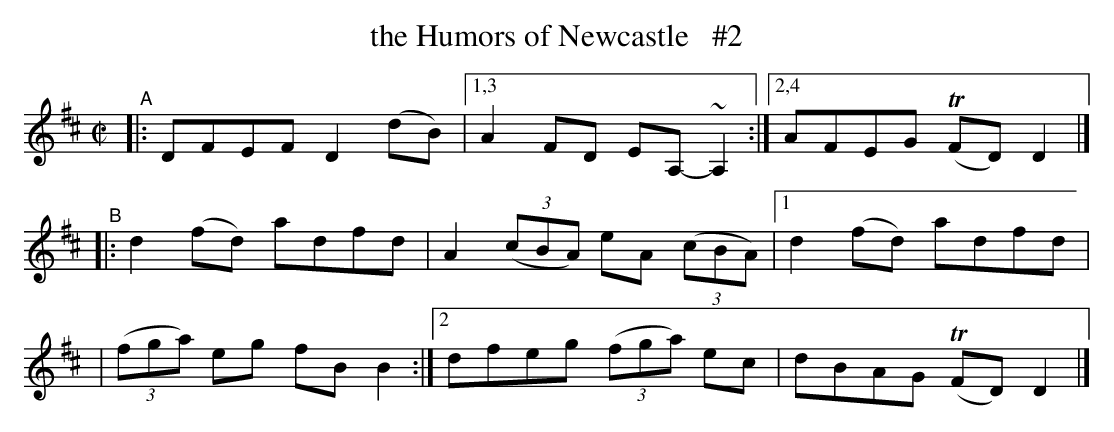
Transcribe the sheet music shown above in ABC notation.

X:1
T: the Humors of Newcastle   #2
M: C|
L: 1/8
K: D
"^A"|: DFEF D2(dB) |[1,3 A2FD EA,-~A,2 :|[2,4 AFEG (TFD)D2 |]
"^B"|: d2(fd) adfd | A2(3(cBA) eA (3(cBA) |[1 d2(fd) adfd |
| (3(fga) eg fBB2 :|[2 dfeg (3(fga) ec | dBAG (TFD)D2 |]
